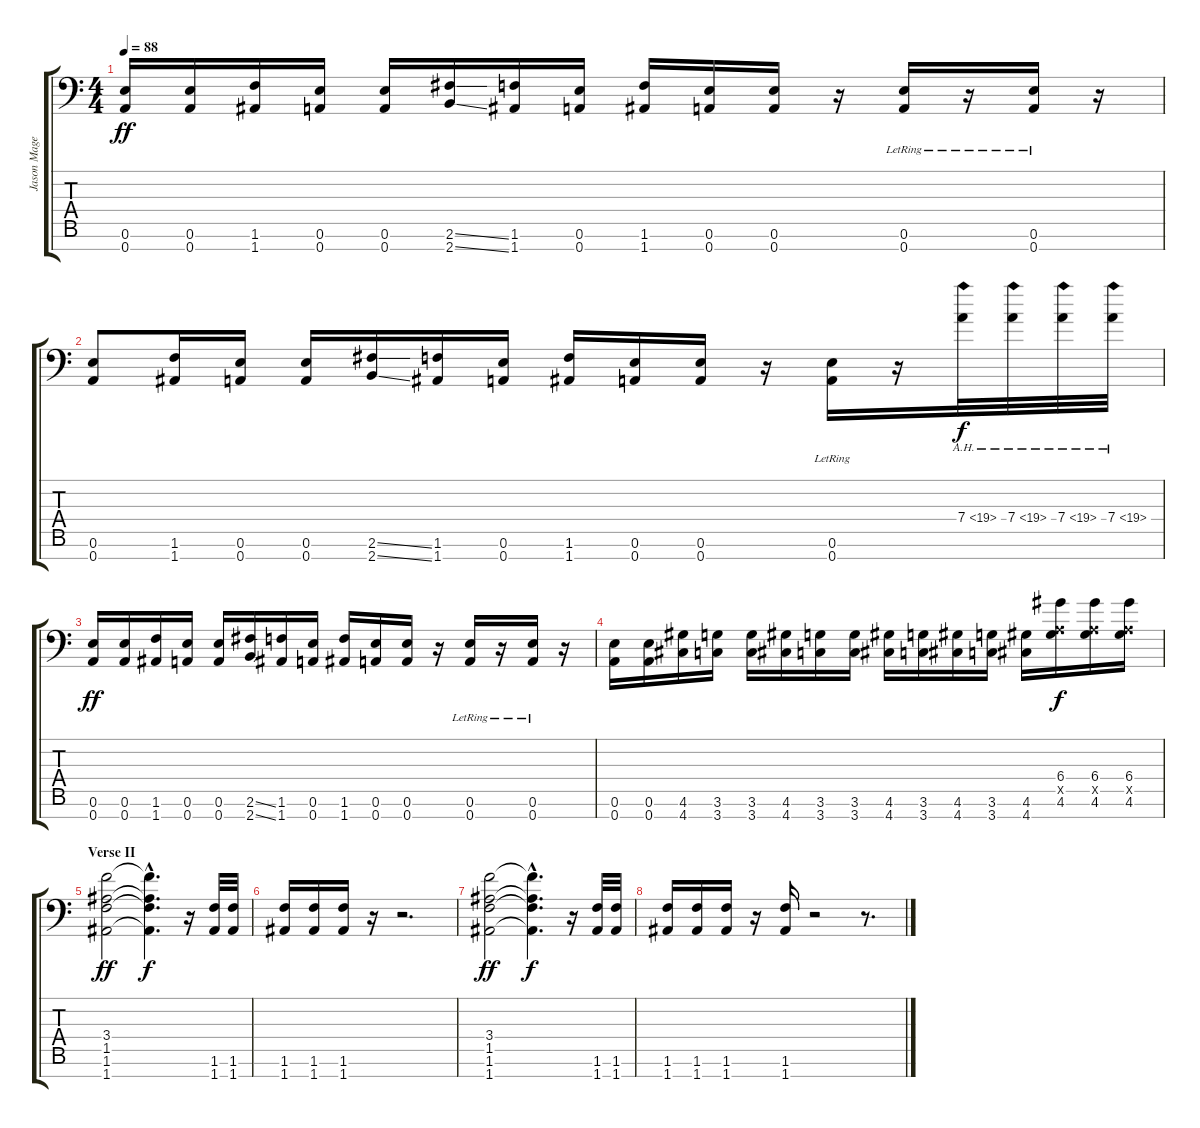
\track ("Jason Mager" "Jason Mage") {instrument distortionguitar}
\staff {score tabs}
\tuning (E4 B3 G3 D3 A2 E2 A1) {hide}
\ts (4 4)
\tempo 88
\clef f4
\ks c
(0.6 0.7).16{dy ff} (0.6 0.7).16 (1.6 1.7).16 (0.6 0.7).16 (0.6 0.7).16 (2.6{ss} 2.7{ss}).16 (1.6 1.7).16 (0.6 0.7).16 (1.6 1.7).16 (0.6 0.7).16 (0.6 0.7).16 r.16 (0.6{lr} 0.7{lr}).16 r.16 (0.6{lr} 0.7{lr}).16 r.16 |
(0.6 0.7).8 (1.6 1.7).16 (0.6 0.7).16 (0.6 0.7).16 (2.6{ss} 2.7{ss}).16 (1.6 1.7).16 (0.6 0.7).16 (1.6 1.7).16 (0.6 0.7).16 (0.6 0.7).16 r.16 (0.6{lr} 0.7{lr}).16 r.16 7.4{ah 12}.32{dy f} 7.4{ah 12}.32 7.4{ah 12}.32 7.4{ah 12}.32 |
(0.6 0.7).16{dy ff} (0.6 0.7).16 (1.6 1.7).16 (0.6 0.7).16 (0.6 0.7).16 (2.6{ss} 2.7{ss}).16 (1.6 1.7).16 (0.6 0.7).16 (1.6 1.7).16 (0.6 0.7).16 (0.6 0.7).16 r.16 (0.6{lr} 0.7{lr}).16 r.16 (0.6{lr} 0.7{lr}).16 r.16 |
(0.6 0.7).16 (0.6 0.7).16 (4.6 4.7).16 (3.6 3.7).16 (3.6 3.7).16 (4.6 4.7).16 (3.6 3.7).16 (3.6 3.7).16 (4.6 4.7).16 (3.6 3.7).16 (4.6 4.7).16 (3.6 3.7).16 (4.6 4.7).16 (6.4 0.5{x} 4.6).16{dy f} (6.4 0.5{x} 4.6).16 (6.4 0.5{x} 4.6).16 |
\section ("" "Verse II")
(3.4 1.5 1.6 1.7).2{dy ff} (3.4{hac t} 1.5{hac t} 1.6{hac t} 1.7{hac t}).4{d dy f} r.16 (1.6 1.7).32 (1.6 1.7).32 |
(1.6 1.7).16 (1.6 1.7).16 (1.6 1.7).16 r.16 r.2{d} |
(3.4 1.5 1.6 1.7).2{dy ff} (3.4{hac t} 1.5{hac t} 1.6{hac t} 1.7{hac t}).4{d dy f} r.16 (1.6 1.7).32 (1.6 1.7).32 |
(1.6 1.7).16 (1.6 1.7).16 (1.6 1.7).16 r.16 (1.6 1.7).16 r.2 r.8{d}
